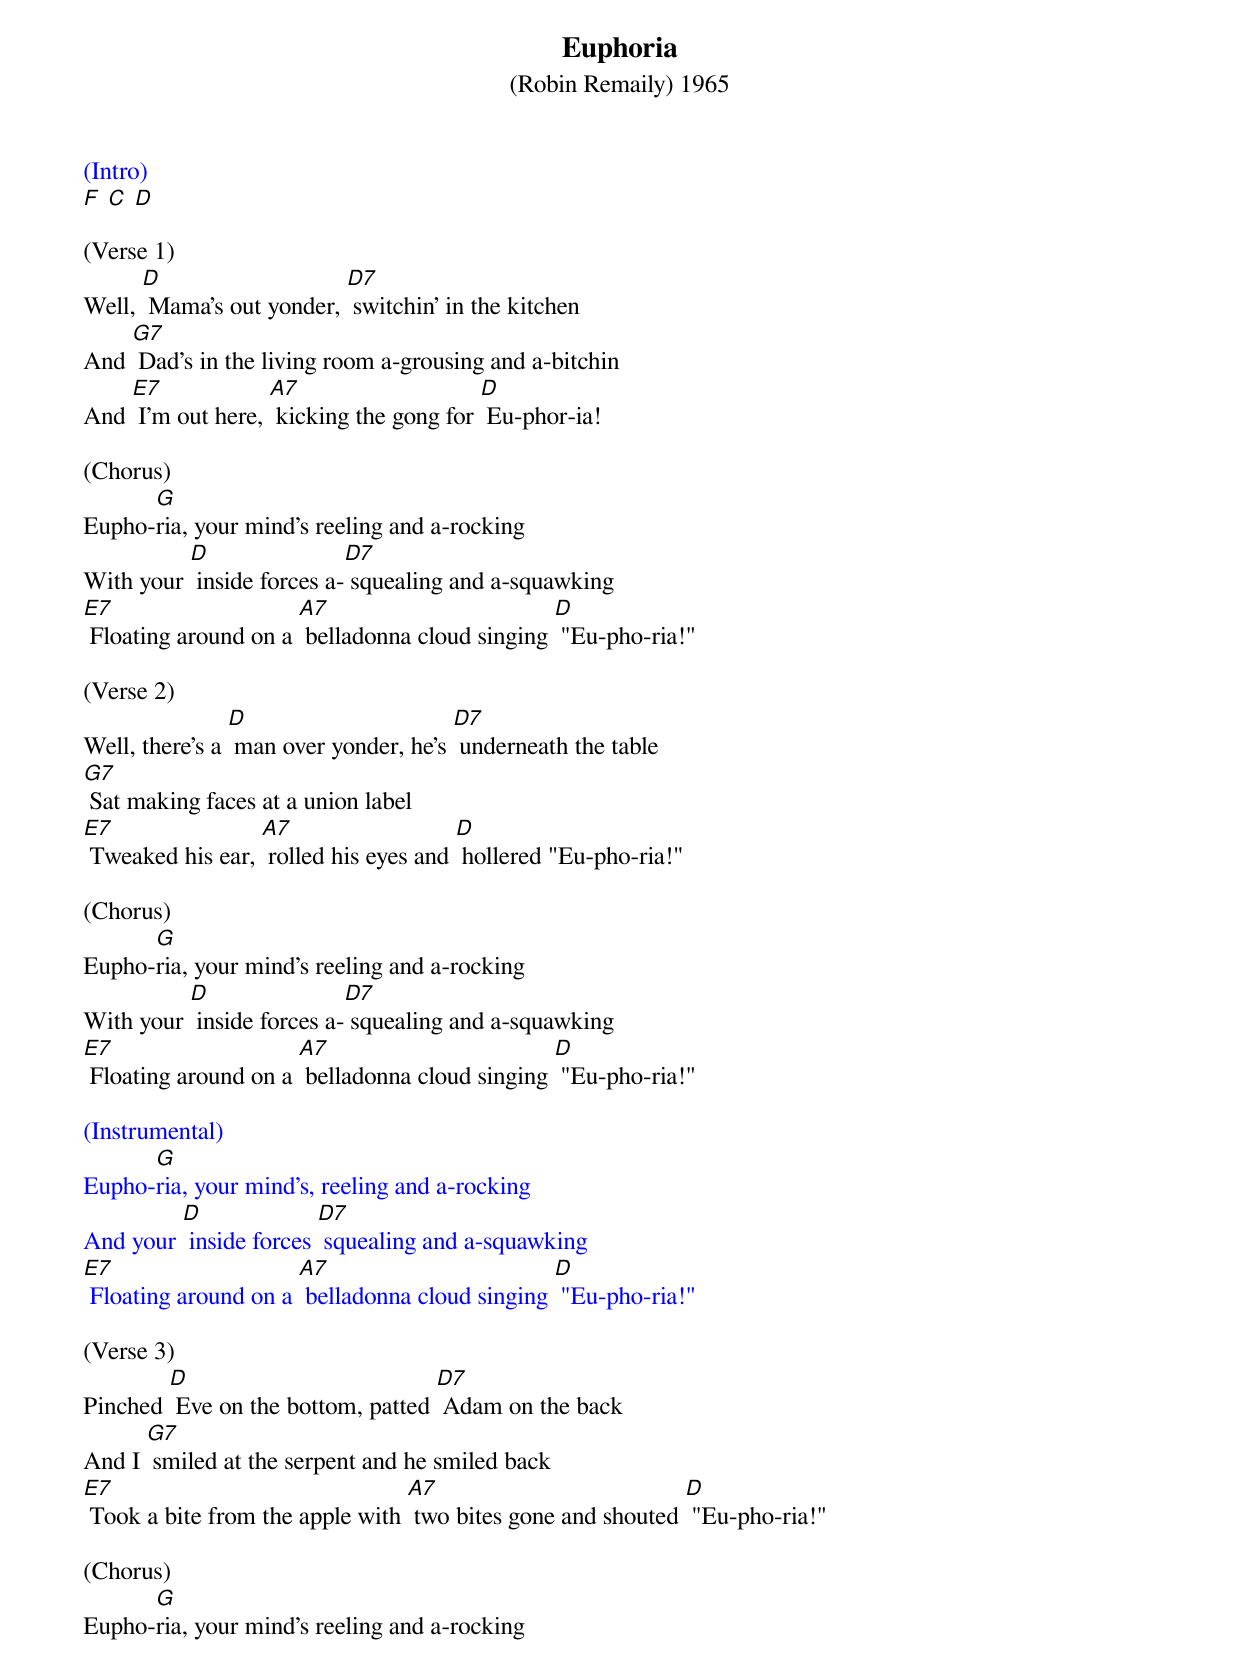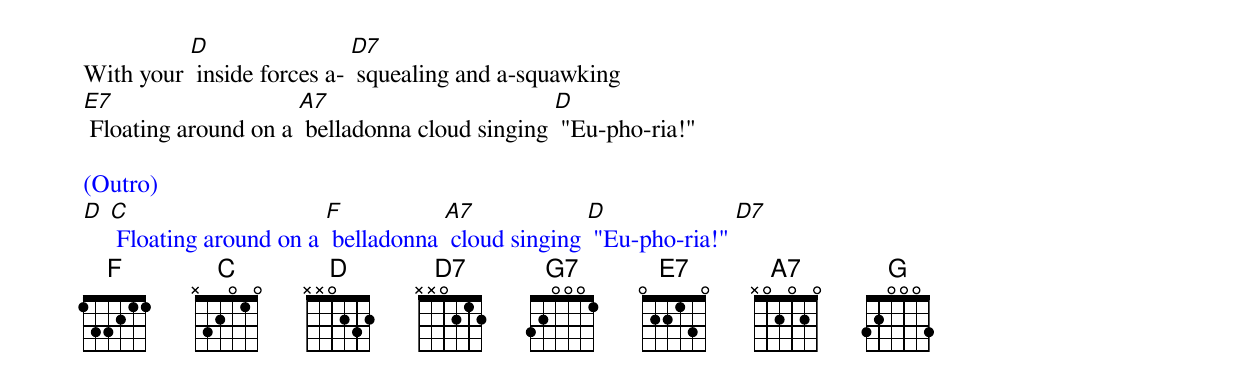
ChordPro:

{t: Euphoria}
{st: (Robin Remaily) 1965}

{textcolour: blue}
(Intro)
[F] [C] [D]
{textcolour}

(Verse 1)
Well, [D] Mama's out yonder, [D7] switchin' in the kitchen
And [G7] Dad's in the living room a-grousing and a-bitchin
And [E7] I'm out here, [A7] kicking the gong for [D] Eu-phor-ia!

(Chorus)
Eupho-[G]ria, your mind's reeling and a-rocking
With your [D] inside forces a-[D7] squealing and a-squawking
[E7] Floating around on a [A7] belladonna cloud singing [D] "Eu-pho-ria!"

(Verse 2)
Well, there's a [D] man over yonder, he's [D7] underneath the table
[G7] Sat making faces at a union label
[E7] Tweaked his ear, [A7] rolled his eyes and [D] hollered "Eu-pho-ria!"

(Chorus)
Eupho-[G]ria, your mind's reeling and a-rocking
With your [D] inside forces a-[D7] squealing and a-squawking
[E7] Floating around on a [A7] belladonna cloud singing [D] "Eu-pho-ria!"

{textcolour: blue}
(Instrumental)
Eupho-[G]ria, your mind's, reeling and a-rocking
And your [D] inside forces [D7] squealing and a-squawking
[E7] Floating around on a [A7] belladonna cloud singing [D] "Eu-pho-ria!"
{textcolour}

(Verse 3)
Pinched [D] Eve on the bottom, patted [D7] Adam on the back
And I [G7] smiled at the serpent and he smiled back
[E7] Took a bite from the apple with [A7] two bites gone and shouted [D] "Eu-pho-ria!"

(Chorus)
Eupho-[G]ria, your mind's reeling and a-rocking
With your [D] inside forces a- [D7] squealing and a-squawking
[E7] Floating around on a [A7] belladonna cloud singing [D] "Eu-pho-ria!"

{textcolour: blue}
(Outro)
[D] [C] Floating around on a [F] belladonna [A7] cloud singing [D] "Eu-pho-ria!" [D7]
{textcolour}
